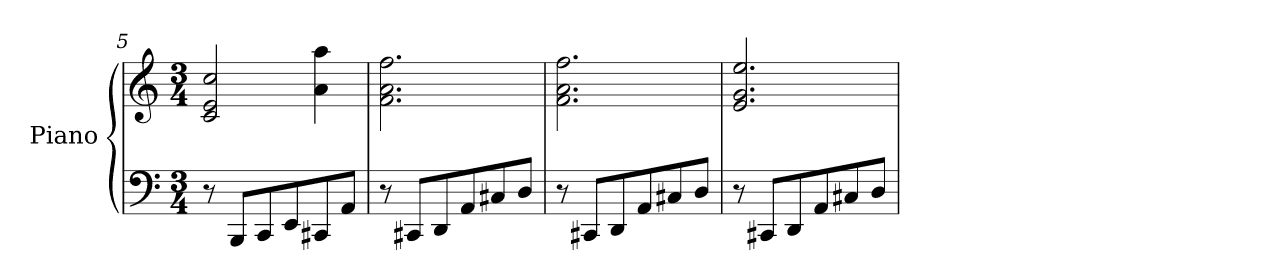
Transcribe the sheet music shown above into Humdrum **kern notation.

**kern	**kern
*part1	*part1
*staff2	*staff1
*I"Piano	*
*I'Pno.	*
*clefF4	*clefG2
*k[]	*k[]
*M3/4	*M3/4
=5	=5
8r	2c/ 2e/ 2cc/
8BBB/L	.
8CC/	.
8EE/	.
8CC#X/	4a\ 4aa\
8AA/J	.
=6	=6
8r	2.f\ 2.a\ 2.ff\
8CC#X/L	.
8DD/	.
8AA/	.
8C#X/	.
8D/J	.
=7	=7
8r	2.f\ 2.a\ 2.ff\
8CC#X/L	.
8DD/	.
8AA/	.
8C#X/	.
8D/J	.
!!LO:LB:g=z
=8	=8
8r	2.e/ 2.g/ 2.ee/
8CC#X/L	.
8DD/	.
8AA/	.
8C#X/	.
8D/J	.
=	=
*-	*-
